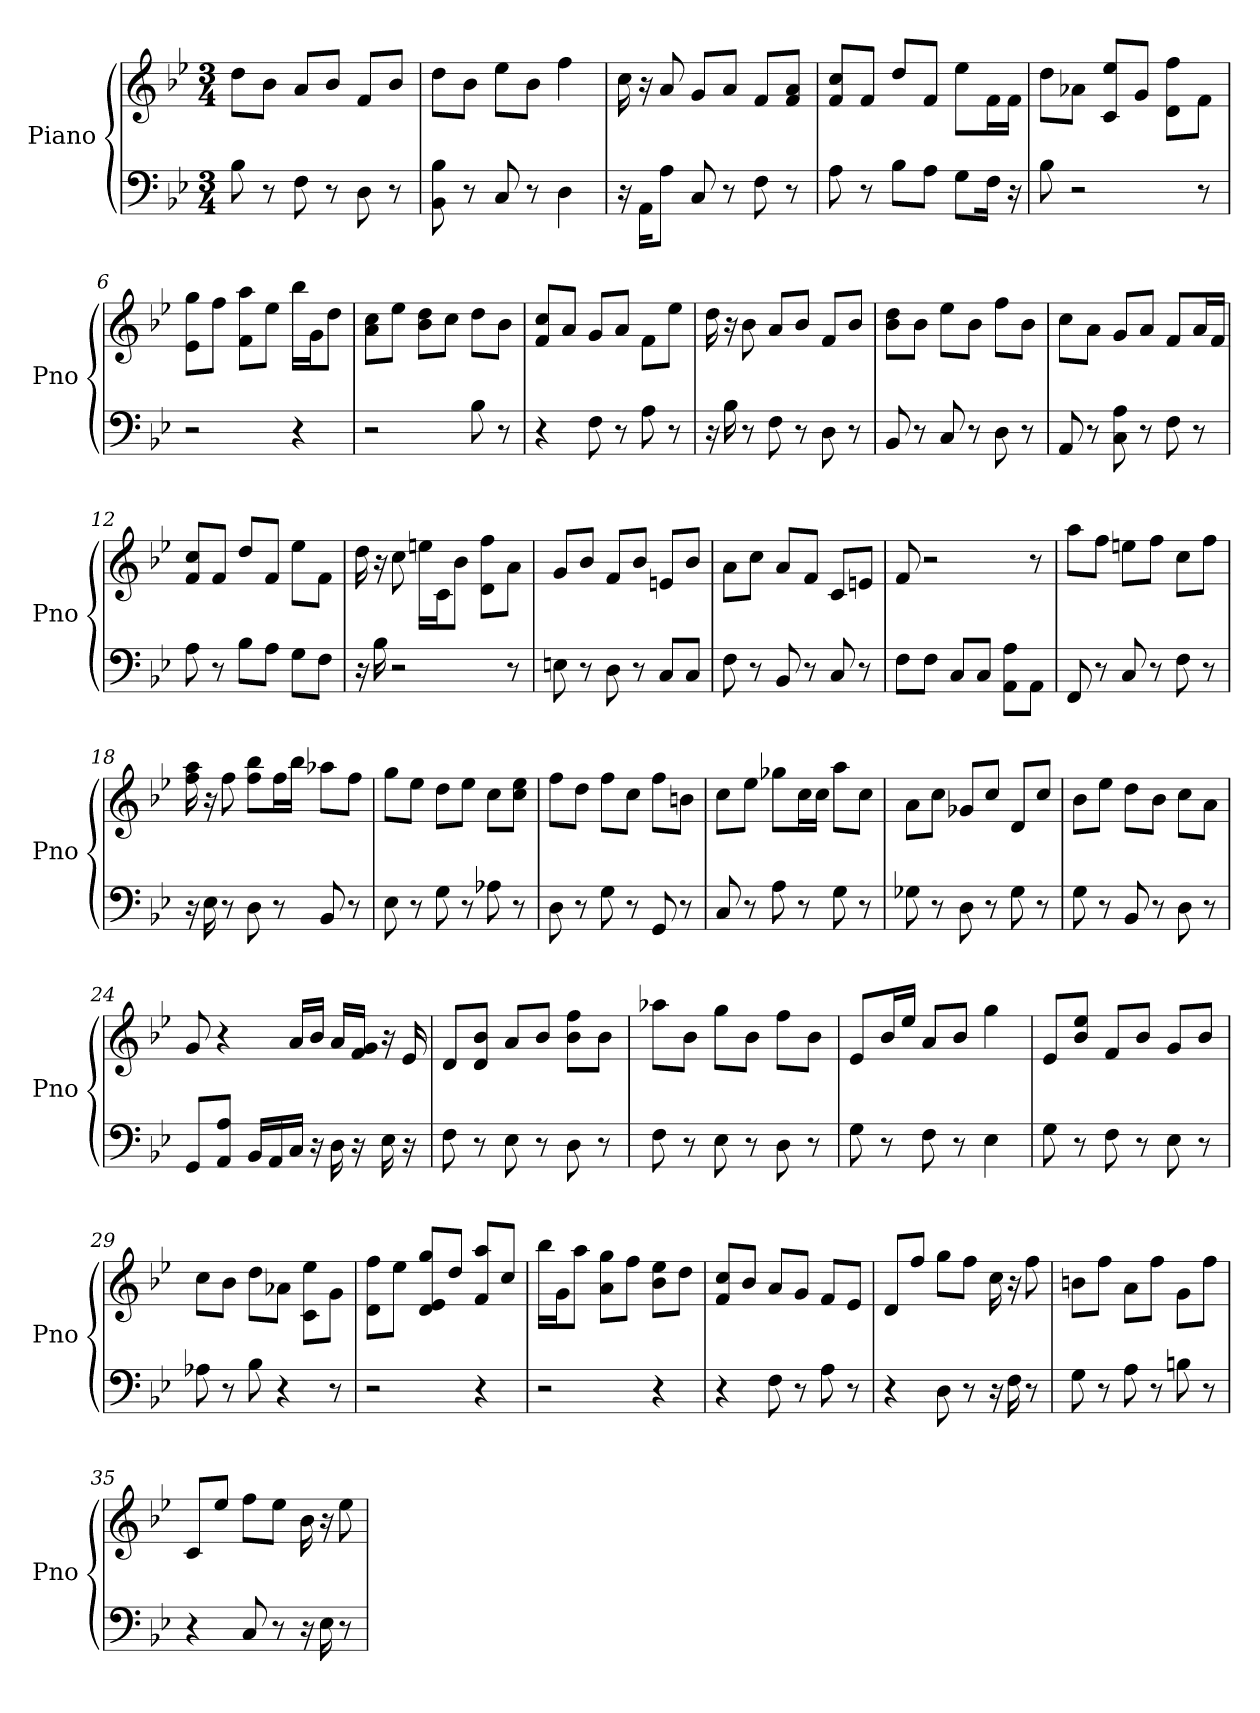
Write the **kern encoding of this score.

**kern	**kern
*part1	*part1
*staff2	*staff1
*I"Piano	*
*I'Pno	*
*clefF4	*clefG2
*k[b-e-]	*k[b-e-]
*B-:	*B-:
*M3/4	*M3/4
*MM150	*MM150
=1	=1
8B-	8dd\L
8r	8b-\J
8F	8a/L
8r	8b-/J
8D	8f/L
8r	8b-/J
=2	=2
8BB- 8B-	8dd\L
8r	8b-\J
8C	8ee-\L
8r	8b-\J
4D	4ff
=3	=3
16r	16cc
16AA\KL	16r
8A\J	8a
8C	8g/L
8r	8a/J
8F	8f/L
8r	8f/ 8a/J
=4	=4
8A	8f/ 8cc/L
8r	8f/J
8B-\L	8dd/L
8A\J	8f/J
8G\L	8ee-\L
16F\Jk	16f\L
16r	16f\JJ
=5	=5
8B-	8dd\L
2r	8a-\J
.	8c/ 8ee-/L
.	8g/J
.	8ff\ 8d\L
8r	8f\J
=6	=6
2r	8e-\ 8gg\L
.	8ff\J
.	8aa\ 8f\L
.	8ee-\J
4r	16bb-\LL
.	16g\J
.	8dd\J
=7	=7
2r	8cc\ 8a\L
.	8ee-\J
.	8b-\ 8dd\L
.	8cc\J
8B-	8dd\L
8r	8b-\J
=8	=8
4r	8f/ 8cc/L
.	8a/J
8F	8g/L
8r	8a/J
8A	8f\L
8r	8ee-\J
=9	=9
16r	16dd
16B-	16r
8r	8b-
8F	8a/L
8r	8b-/J
8D	8f/L
8r	8b-/J
=10	=10
8BB-	8b-\ 8dd\L
8r	8b-\J
8C	8ee-\L
8r	8b-\J
8D	8ff\L
8r	8b-\J
=11	=11
8AA	8cc\L
8r	8a\J
8A 8C	8g/L
8r	8a/J
8F	8f/L
8r	16a/L
.	16f/JJ
=12	=12
8A	8cc/ 8f/L
8r	8f/J
8B-\L	8dd/L
8A\J	8f/J
8G\L	8ee-\L
8F\J	8f\J
=13	=13
16r	16dd
16B-	16r
2r	8cc
.	16ee\LL
.	16c\J
.	8b-\J
.	8ff\ 8d\L
8r	8a\J
=14	=14
8E	8g/L
8r	8b-/J
8D	8f/L
8r	8b-/J
8C/L	8e/L
8C/J	8b-/J
=15	=15
8F	8a\L
8r	8cc\J
8BB-	8a/L
8r	8f/J
8C	8c/L
8r	8e/J
=16	=16
8F\L	8f
8F\J	2r
8C/L	.
8C/J	.
8A\ 8AA\L	.
8AA\J	8r
=17	=17
8FF	8aa\L
8r	8ff\J
8C	8ee\L
8r	8ff\J
8F	8cc\L
8r	8ff\J
=18	=18
16r	16ff 16aa
16E-	16r
8r	8ff
8D	8ff\ 8bb-\L
8r	16ff\L
.	16bb-\JJ
8BB-	8aa-\L
8r	8ff\J
=19	=19
8E-	8gg\L
8r	8ee-\J
8G	8dd\L
8r	8ee-\J
8A-	8cc\L
8r	8ee-\ 8cc\J
=20	=20
8D	8ff\L
8r	8dd\J
8G	8ff\L
8r	8cc\J
8GG	8ff\L
8r	8b\J
=21	=21
8C	8cc\L
8r	8ee-\J
8A	8gg-\L
8r	16cc\L
.	16cc\JJ
8G	8aa\L
8r	8cc\J
=22	=22
8G-	8a\L
8r	8cc\J
8D	8g-/L
8r	8cc/J
8G-	8d/L
8r	8cc/J
=23	=23
8G	8b-\L
8r	8ee-\J
8BB-	8dd\L
8r	8b-\J
8D	8cc\L
8r	8a\J
=24	=24
8GG/L	8g
8A/ 8AA/J	4r
16BB-/LL	.
16AA/	.
16C/JJ	16a/LL
16r	16b-/JJ
16D	16a/LL
16r	16g/ 16f/JJ
16E-	16r
16r	16e-
=25	=25
8F	8d/L
8r	8b-/ 8d/J
8E-	8a/L
8r	8b-/J
8D	8ff\ 8b-\L
8r	8b-\J
=26	=26
8F	8aa-\L
8r	8b-\J
8E-	8gg\L
8r	8b-\J
8D	8ff\L
8r	8b-\J
=27	=27
8G	8e-/L
8r	16b-/L
.	16ee-/JJ
8F	8a/L
8r	8b-/J
4E-	4gg
=28	=28
8G	8e-/L
8r	8b-/ 8ee-/J
8F	8f/L
8r	8b-/J
8E-	8g/L
8r	8b-/J
=29	=29
8A-	8cc\L
8r	8b-\J
8B-	8dd\L
4r	8a-\J
.	8ee-\ 8c\L
8r	8g\J
=30	=30
2r	8ff\ 8d\L
.	8ee-\J
.	8d/ 8e-/ 8gg/L
.	8dd/J
4r	8f/ 8aa/L
.	8cc/J
=31	=31
2r	16bb-\LL
.	16g\J
.	8aa\J
.	8gg\ 8a\L
.	8ff\J
4r	8ee-\ 8b-\L
.	8dd\J
=32	=32
4r	8f/ 8cc/L
.	8b-/J
8F	8a/L
8r	8g/J
8A	8f/L
8r	8e-/J
=33	=33
4r	8d/L
.	8ff/J
8D	8gg\L
8r	8ff\J
16r	16cc
16F	16r
8r	8ff
=34	=34
8G	8b\L
8r	8ff\J
8A	8a\L
8r	8ff\J
8B	8g\L
8r	8ff\J
=35	=35
4r	8c/L
.	8ee-/J
8C	8ff\L
8r	8ee-\J
16r	16b-
16E-	16r
8r	8ee-
=	=
*-	*-
